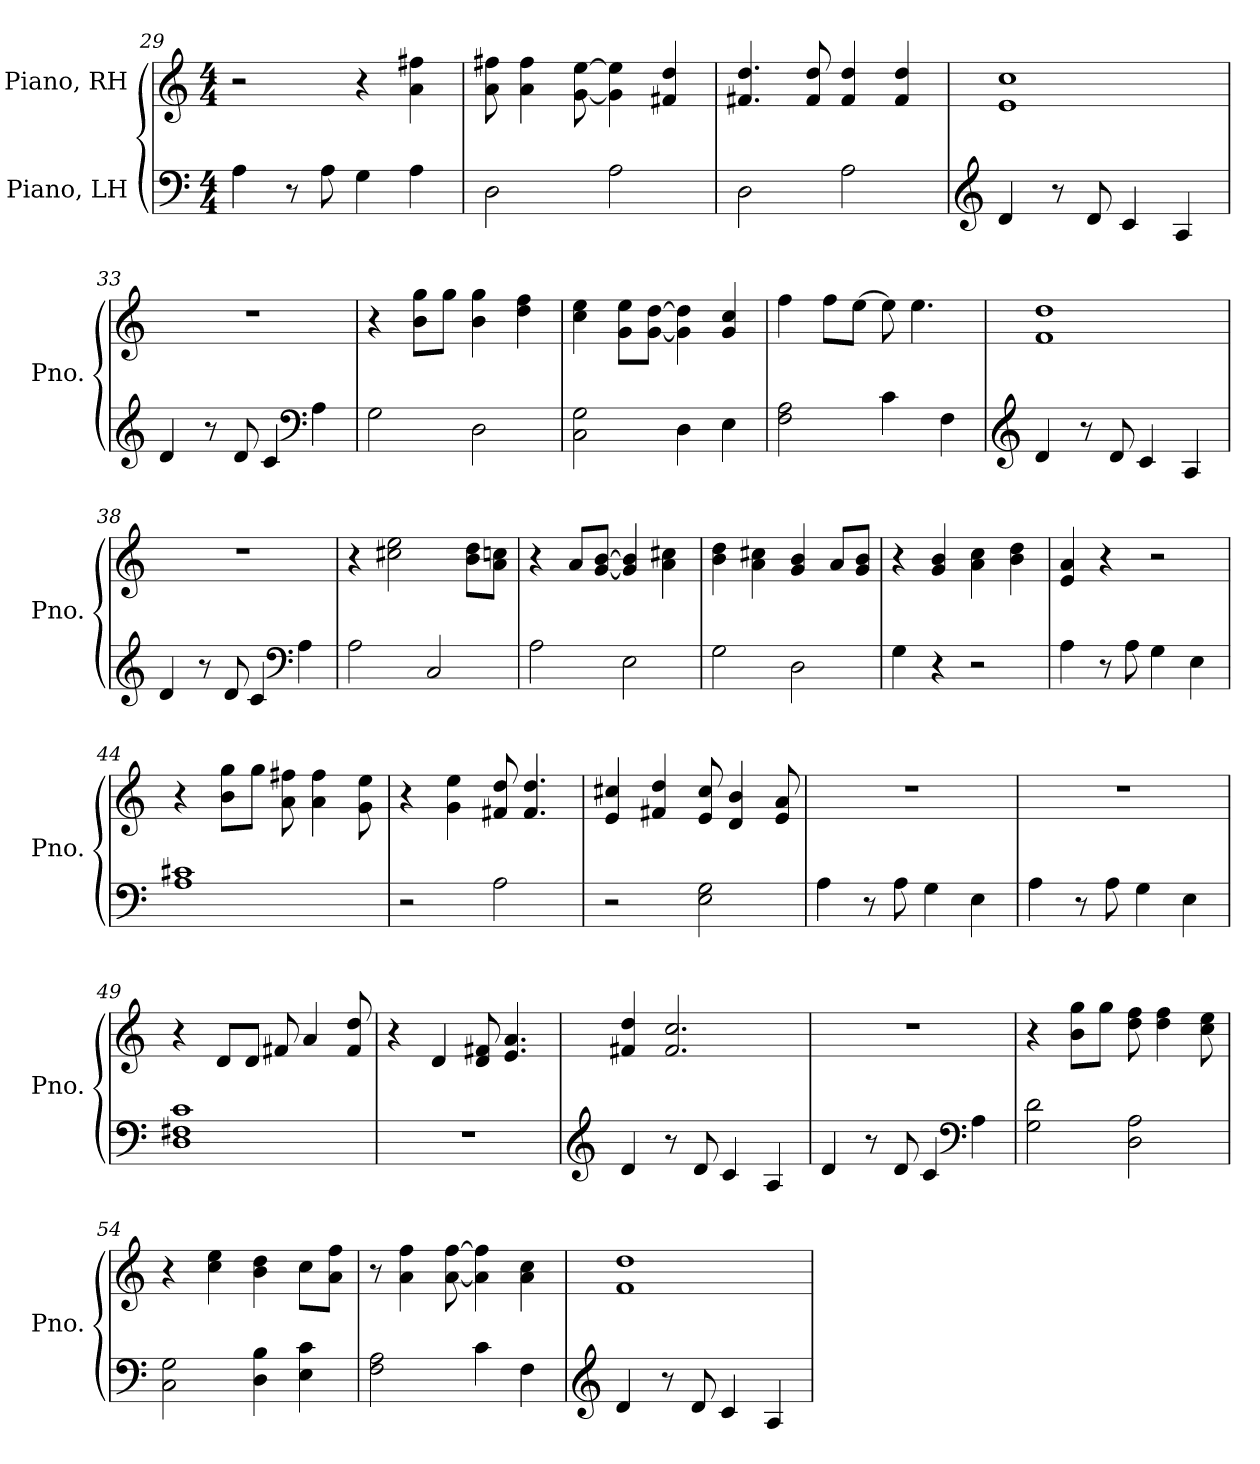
**kern	**kern
*part2	*part1
*staff2	*staff1
*I"Piano, LH	*I"Piano, RH
*I'Pno.	*I'Pno.
!!LO:LB:g=z
*clefF4	*clefG2
*k[]	*k[]
*M4/4	*M4/4
=29	=29
4A\	2r
8r	.
8A\	.
4G\	4r
4A\	4a\ 4ff#X\
=30	=30
2D\	8a\ 8ff#X\
.	4a\ 4ff#\
.	[8g\ [8ee\
2A\	4g\] 4ee\]
.	4f#X/ 4dd/
=31	=31
2D\	4.f#X/ 4.dd/
.	8f#/ 8dd/
2A\	4f#/ 4dd/
.	4f#/ 4dd/
=32	=32
*clefG2	*
4d/	1e 1cc
8r	.
8d/	.
4c/	.
4A/	.
=33	=33
4d/	1r
8r	.
8d/	.
4c/	.
*clefF4	*
4A\	.
=34	=34
2G\	4r
.	8b\ 8gg\L
.	8gg\J
2D\	4b\ 4gg\
.	4dd\ 4ff\
!!LO:LB:g=z
=35	=35
2C\ 2G\	4cc\ 4ee\
.	8g\ 8ee\L
.	[8g\ [8dd\J
4D\	4g\] 4dd\]
4E\	4g/ 4cc/
=36	=36
2F\ 2A\	4ff\
.	8ff\L
.	[8ee\J
4c\	8ee\]
.	4.ee\
4F\	.
=37	=37
*clefG2	*
4d/	1f 1dd
8r	.
8d/	.
4c/	.
4A/	.
=38	=38
4d/	1r
8r	.
8d/	.
4c/	.
*clefF4	*
4A\	.
=39	=39
2A\	4r
.	2cc#X\ 2ee\
2C/	.
.	8b\ 8dd\L
.	8a\ 8ccn\J
=40	=40
2A\	4r
.	8a/L
.	[8g/ [8b/J
2E\	4g/] 4b/]
.	4a\ 4cc#X\
!!LO:PB:g=z
=41	=41
2G\	4b\ 4dd\
.	4a\ 4cc#X\
2D\	4g/ 4b/
.	8a/L
.	8g/ 8b/J
=42	=42
4G\	4r
4r	4g/ 4b/
2r	4a\ 4cc\
.	4b\ 4dd\
=43	=43
4A\	4e/ 4a/
8r	4r
8A\	.
4G\	2r
4E\	.
=44	=44
1A 1c#X	4r
.	8b\ 8gg\L
.	8gg\J
.	8a\ 8ff#X\
.	4a\ 4ff#\
.	8g\ 8ee\
=45	=45
2r	4r
.	4g\ 4ee\
2A\	8f#X/ 8dd/
.	4.f#/ 4.dd/
=46	=46
2r	4e/ 4cc#X/
.	4f#X/ 4dd/
2E\ 2G\	8e/ 8cc#/
.	4d/ 4b/
.	8e/ 8a/
!!LO:LB:g=z
=47	=47
4A\	1r
8r	.
8A\	.
4G\	.
4E\	.
=48	=48
4A\	1r
8r	.
8A\	.
4G\	.
4E\	.
=49	=49
1D 1F#X 1c	4r
.	8d/L
.	8d/J
.	8f#X/
.	4a/
.	8f#/ 8dd/
=50	=50
1r	4r
.	4d/
.	8d/ 8f#X/
.	4.e/ 4.a/
=51	=51
*clefG2	*
4d/	4f#X/ 4dd/
8r	2.f#/ 2.cc/
8d/	.
4c/	.
4A/	.
=52	=52
4d/	1r
8r	.
8d/	.
4c/	.
*clefF4	*
4A\	.
!!LO:LB:g=z
=53	=53
2G\ 2d\	4r
.	8b\ 8gg\L
.	8gg\J
2D\ 2A\	8dd\ 8ff\
.	4dd\ 4ff\
.	8cc\ 8ee\
=54	=54
2C\ 2G\	4r
.	4cc\ 4ee\
4D\ 4B\	4b\ 4dd\
4E\ 4c\	8cc\L
.	8a\ 8ff\J
=55	=55
2F\ 2A\	8r
.	4a\ 4ff\
.	[8a\ [8ff\
4c\	4a\] 4ff\]
4F\	4a\ 4cc\
=56	=56
*clefG2	*
4d/	1f 1dd
8r	.
8d/	.
4c/	.
4A/	.
=	=
*-	*-
